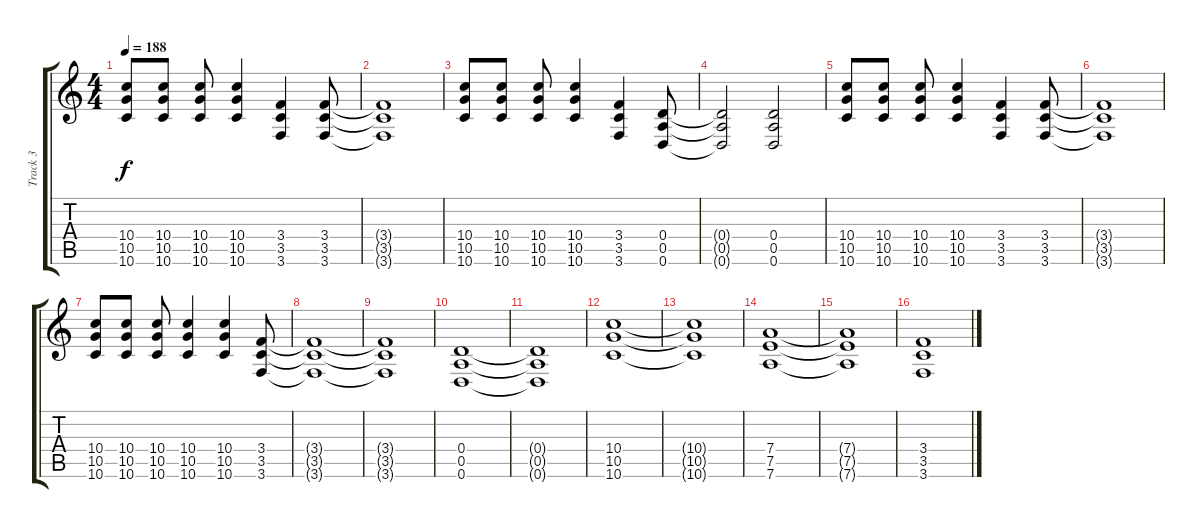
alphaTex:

\track ("Track 3" "Track 3") {instrument distortionguitar}
\staff {score tabs}
\tuning (E4 B3 G3 D3 A2 D2) {hide}
\ts (4 4)
\tempo 188
\clef g2
\ks c
(10.4 10.5 10.6).8{dy f} (10.4 10.5 10.6).8 (10.4 10.5 10.6).8 (10.4 10.5 10.6).4 (3.4 3.5 3.6).4 (3.4 3.5 3.6).8 |
(3.4{t} 3.5{t} 3.6{t}).1 |
(10.4 10.5 10.6).8 (10.4 10.5 10.6).8 (10.4 10.5 10.6).8 (10.4 10.5 10.6).4 (3.4 3.5 3.6).4 (0.4 0.5 0.6).8 |
(0.4{t} 0.5{t} 0.6{t}).2 (0.4 0.5 0.6).2 |
(10.4 10.5 10.6).8 (10.4 10.5 10.6).8 (10.4 10.5 10.6).8 (10.4 10.5 10.6).4 (3.4 3.5 3.6).4 (3.4 3.5 3.6).8 |
(3.4{t} 3.5{t} 3.6{t}).1 |
(10.4 10.5 10.6).8 (10.4 10.5 10.6).8 (10.4 10.5 10.6).8 (10.4 10.5 10.6).4 (10.4 10.5 10.6).4 (3.4 3.5 3.6).8 |
(3.4{t} 3.5{t} 3.6{t}).1 |
(3.4{t} 3.5{t} 3.6{t}).1 |
(0.4 0.5 0.6).1 |
(0.4{t} 0.5{t} 0.6{t}).1 |
(10.4 10.5 10.6).1 |
(10.4{t} 10.5{t} 10.6{t}).1 |
(7.4 7.5 7.6).1 |
(7.4{t} 7.5{t} 7.6{t}).1 |
(3.4 3.5 3.6).1
